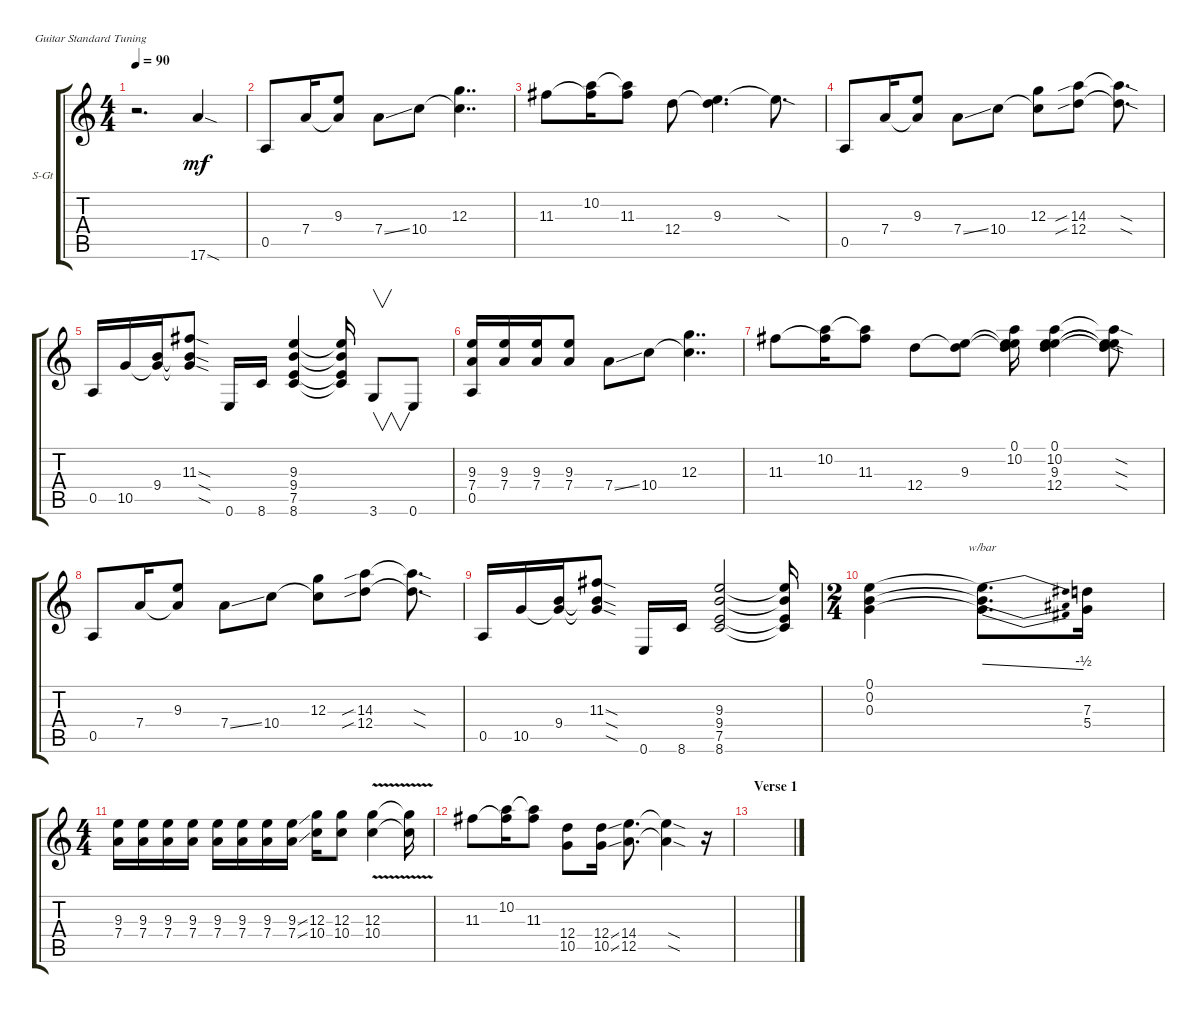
\defaultSystemsLayout 4
\bracketExtendMode groupsimilarinstruments
\firstSystemTrackNameOrientation horizontal
\otherSystemsTrackNameOrientation horizontal
\track ("EVO (Bridge Pickup)" "S-Gt") {instrument acousticguitarsteel}
\staff {score tabs}
\tuning (E4 B3 G3 D3 A2 E2)
\ts (4 4)
\tempo 90
\clef g2
\ks c
r.2{d dy mf instrument acousticguitarsteel} 17.6{sod}.4 |
0.5.8 7.4.16 (9.3 7.4{t}).8 7.4{ss}.8 10.4.8 (12.3 10.4{t}).4{dd} |
11.3.8 (10.2 11.3{t}).16 (11.3 10.2{t}).8 12.4.8 (9.3 12.4{t}).4{d} 9.3{sod t}.8{d} |
0.5.8 7.4.16 (9.3 7.4{t}).8 7.4{ss}.8 10.4.8 (12.3 10.4{t}).8 (14.3{sib} 12.4{sib}).8 (14.3{sod t} 12.4{sod t}).8{d} |
0.5.16 10.5.16 (9.4 10.5{t}).16 (11.3{sod} 10.5{sod t} 9.4{sod t}).8 0.6.16 8.6.16 (8.6 7.5 9.4 9.3).4 (8.6{t} 7.5{t} 9.4{t} 9.3{t}).16 3.6.8{v} 0.6.8 |
(0.5 7.4 9.3).16 (7.4 9.3).16 (7.4 9.3).16 (7.4 9.3).8 7.4{ss}.8 10.4.8 (12.3 10.4{t}).4{dd} |
11.3.8 (10.2 11.3{t}).16 (11.3 10.2{t}).8 12.4.8 (9.3 12.4{t}).8 (10.2 0.1 9.3{t} 12.4{t}).16 (0.1 10.2 9.3 12.4).4 (0.1{t} 10.2{sod t} 9.3{sod t} 12.4{sod t}).8 |
0.5.8 7.4.16 (9.3 7.4{t}).8 7.4{ss}.8 10.4.8 (12.3 10.4{t}).8 (14.3{sib} 12.4{sib}).8 (14.3{sod t} 12.4{sod t}).8{d} |
0.5.16 10.5.16 (9.4 10.5{t}).16 (11.3{sod} 10.5{sod t} 9.4{sod t}).8 0.6.16 8.6.16 (8.6 7.5 9.4 9.3).2 (8.6{t} 7.5{t} 9.4{t} 9.3{t}).16 |
\ts (2 4)
(0.1 0.2 0.3).4 (0.1{t} 0.2{t} 0.3{t}).8{d tbe (dive default 0 0 45.6 -2)} (5.4 7.3).16 |
\ts (4 4)
(9.3 7.4).16 (9.3 7.4).16 (9.3 7.4).16 (9.3 7.4).16 (9.3 7.4).16 (9.3 7.4).16 (9.3 7.4).16 (7.4{ss} 9.3{ss}).16 (10.4 12.3).16 (10.4 12.3).8 (10.4{v} 12.3{v}).4 (12.3{t} 10.4{t}).16 |
11.3.8 (10.2 11.3{t}).16 (11.3 10.2{t}).8 (12.4 10.5).8 (12.4{ss} 10.5{ss}).16 (14.4 12.5).8{d} (12.5{sod t} 14.4{sod t}).4 r.16 |
\section ("" "Verse 1")
